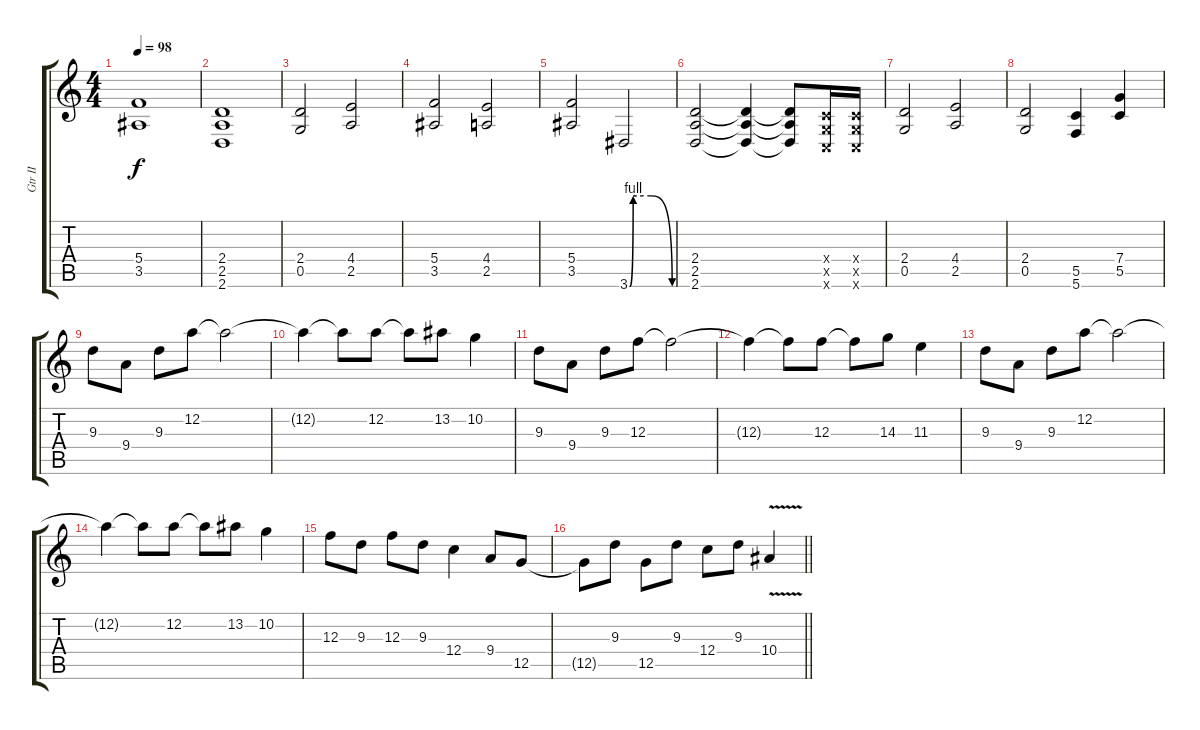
\track ("Gtr II" "Gtr II") {instrument distortionguitar}
\staff {score tabs}
\tuning (D4 A3 F3 C3 G2 C2) {hide}
\ts (4 4)
\tempo 98
\clef g2
\ks c
(5.4 3.5).1{dy f} |
(2.4 2.5 2.6).1 |
(2.4 0.5).2 (4.4 2.5).2 |
(5.4 3.5).2 (4.4 2.5).2 |
(5.4 3.5).2 3.6{be (custom 0 0 5 4 10 4 30 4 60 0)}.2 |
(2.4 2.5 2.6).2 (2.4{t} 2.5{t} 2.6{t}).4 (2.4{t} 2.5{t} 2.6{t}).8 (0.4{x} 0.5{x} 0.6{x}).16 (0.4{x} 0.5{x} 0.6{x}).16 |
(2.4 0.5).2 (4.4 2.5).2 |
(2.4 0.5).2 (5.5 5.6).4 (7.4 5.5).4 |
9.3.8 9.4.8 9.3.8 12.2.8 12.2{t}.2 |
12.2{t}.4 12.2{t}.8 12.2.8 12.2{t}.8 13.2.8 10.2.4 |
9.3.8 9.4.8 9.3.8 12.3.8 12.3{t}.2 |
12.3{t}.4 12.3{t}.8 12.3.8 12.3{t}.8 14.3.8 11.3.4 |
9.3.8 9.4.8 9.3.8 12.2.8 12.2{t}.2 |
12.2{t}.4 12.2{t}.8 12.2.8 12.2{t}.8 13.2.8 10.2.4 |
12.3.8 9.3.8 12.3.8 9.3.8 12.4.4 9.4.8 12.5.8 |
\barLineRight lightlight
12.5{t}.8 9.3.8 12.5.8 9.3.8 12.4.8 9.3.8 10.4{v}.4
